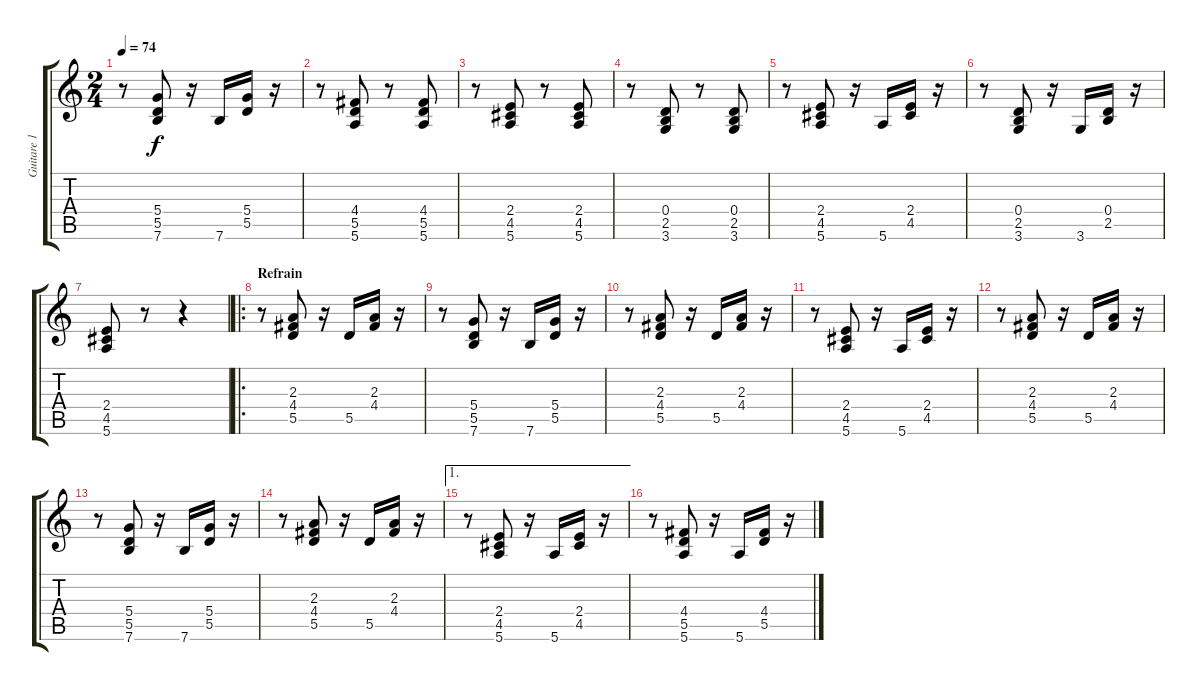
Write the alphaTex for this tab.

\track ("Guitare 1" "Guitare 1") {instrument acousticguitarsteel}
\staff {score tabs}
\tuning (E4 B3 G3 D3 A2 E2) {hide}
\ts (2 4)
\tempo 74
\clef g2
\ks c
r.8{dy f} (5.4 5.5 7.6).8 r.16 7.6.16 (5.4 5.5).16 r.16 |
r.8 (4.4 5.5 5.6).8 r.8 (4.4 5.5 5.6).8 |
r.8 (2.4 4.5 5.6).8 r.8 (2.4 4.5 5.6).8 |
r.8 (0.4 2.5 3.6).8 r.8 (0.4 2.5 3.6).8 |
r.8 (2.4 4.5 5.6).8 r.16 5.6.16 (2.4 4.5).16 r.16 |
r.8 (0.4 2.5 3.6).8 r.16 3.6.16 (0.4 2.5).16 r.16 |
(2.4 4.5 5.6).8 r.8 r.4 |
\ro
\section ("" "Refrain")
r.8 (2.3 4.4 5.5).8 r.16 5.5.16 (2.3 4.4).16 r.16 |
r.8 (5.4 5.5 7.6).8 r.16 7.6.16 (5.4 5.5).16 r.16 |
r.8 (2.3 4.4 5.5).8 r.16 5.5.16 (2.3 4.4).16 r.16 |
r.8 (2.4 4.5 5.6).8 r.16 5.6.16 (2.4 4.5).16 r.16 |
r.8 (2.3 4.4 5.5).8 r.16 5.5.16 (2.3 4.4).16 r.16 |
r.8 (5.4 5.5 7.6).8 r.16 7.6.16 (5.4 5.5).16 r.16 |
r.8 (2.3 4.4 5.5).8 r.16 5.5.16 (2.3 4.4).16 r.16 |
\ae 1
r.8 (2.4 4.5 5.6).8 r.16 5.6.16 (2.4 4.5).16 r.16 |
r.8 (4.4 5.5 5.6).8 r.16 5.6.16 (4.4 5.5).16 r.16
